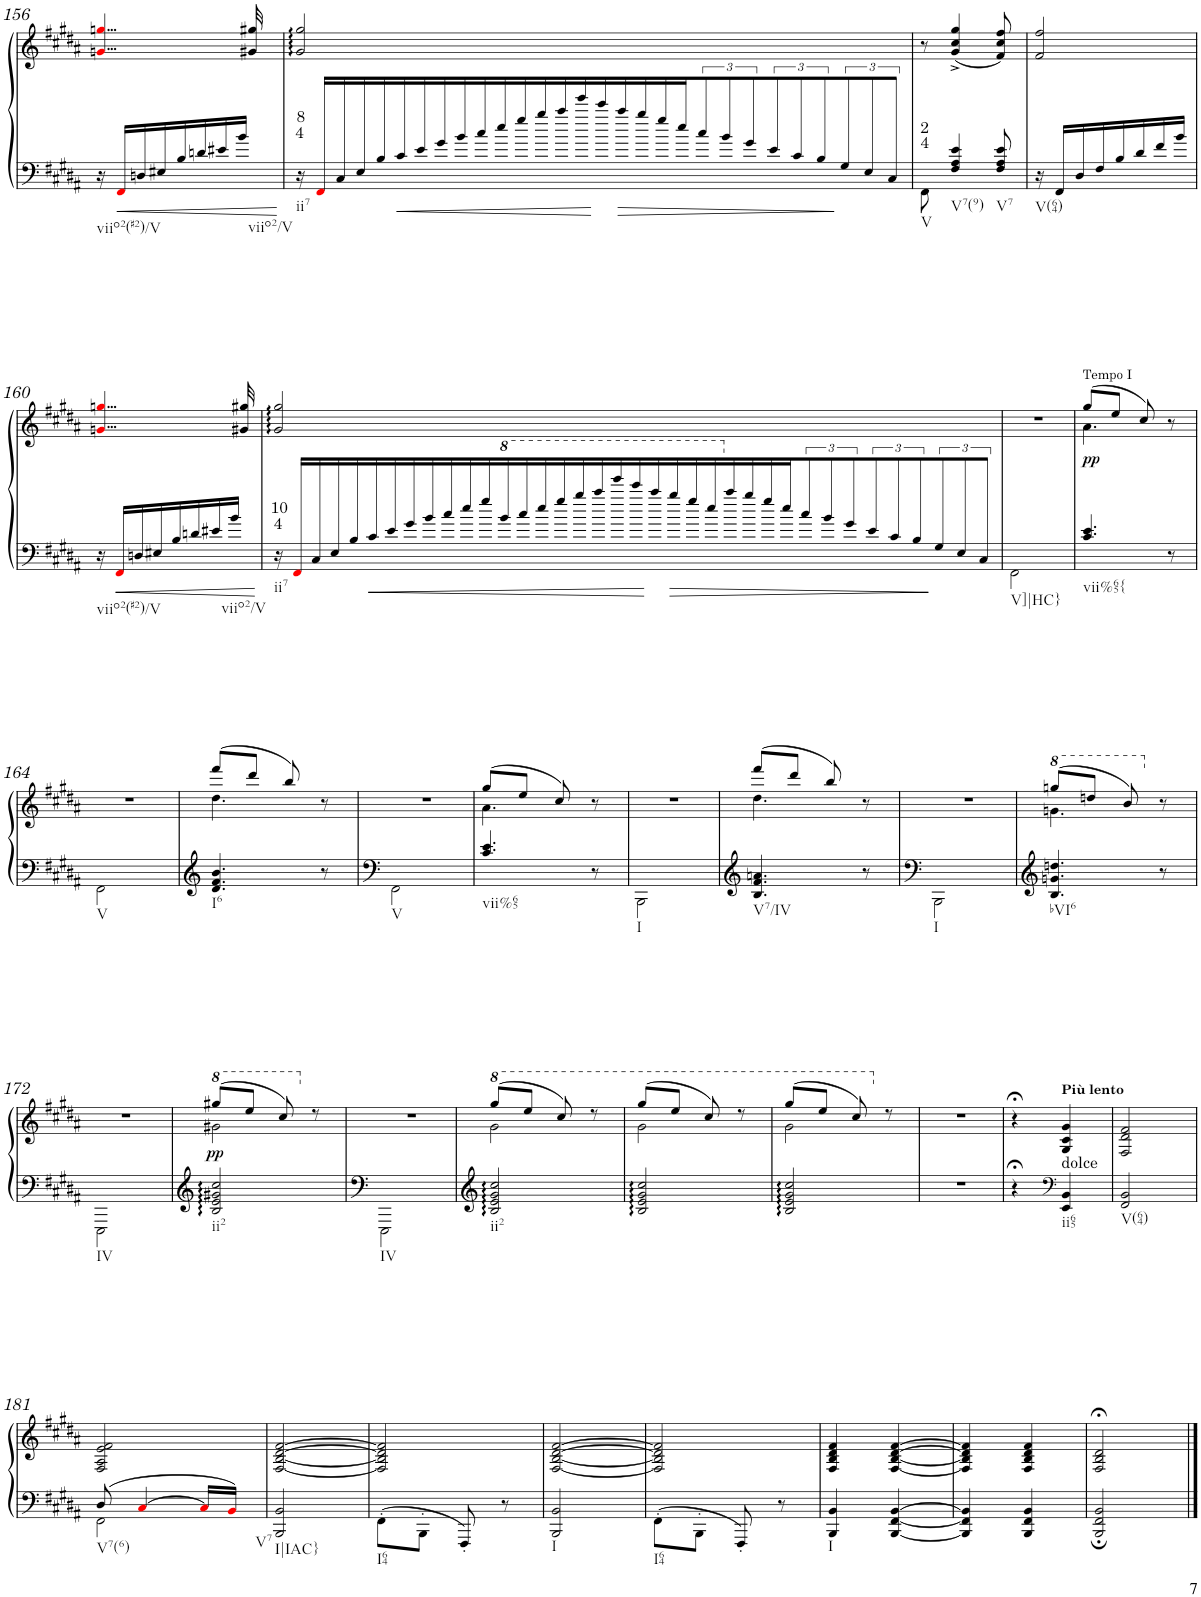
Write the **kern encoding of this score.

**kern	**kern	**dynam
*part1	*part1	*part1
*staff2	*staff1	*staff1/2
*I"Piano	*	*
*I'Pno.	*	*
!!LO:PB:g=z
*clefG2	*clefG2	*
*k[f#c#g#d#a#]	*k[f#c#g#d#a#]	*
*M2/4	*M2/4	*
=156	=156	=156
!LO:TX:b:t=viio2(#2)/V	!	!
16r	4...gni/ 4...ggni/	.
16FF#i/LL	.	.
16Dn/	.	.
16E#X/	.	.
16B/	.	.
16dn/	.	.
16e#X/	.	.
!LO:TX:b:t=viio2/V	!	!
16b/JJ	.	.
.	32g#X/ 32gg#X/	.
=157	=157	=157
!LO:TX:a:t=8	!	!
!LO:TX:a:t=4	!	!
!LO:TX:b:t=ii7	!	!
16r	2g#/ 2gg#/	.
16FF#i/LL	.	.
16C#/	.	.
16E/	.	.
16B/	.	.
16c#/	.	.
16e/	.	.
16g#/	.	.
16b/	1.ryy	.
16cc#/	.	.
16ee/	.	.
16gg#/	.	.
16bb/	.	.
16ccc#/	.	.
16ggg#/	.	.
16eee/	.	.
16ccc#/	.	.
16bb/	.	.
16gg#/	.	.
16ee/J	.	.
12cc#/	.	.
12b/	.	.
12g#/	.	.
12e/	.	.
12c#/	.	.
12B/	.	.
12G#/	.	.
12E/	.	.
12C#/J	.	.
=158	=158	=158
!LO:TX:a:t=4	!	!
!LO:TX:a:t=2	!	!
!LO:TX:b:t=V	!	!
8FF#\	8r	.
!LO:TX:b:t=V7(9)	!	!
4F#/ 4A#/ 4e/	(4g#/^ 4cc#/^ 4gg#/^	.
!LO:TX:b:t=V7	!	!
8F#/ 8A#/ 8e/	8f#/ 8cc#/ 8ff#/)	.
=159	=159	=159
!LO:TX:b:t=V(64)	!	!
16r	2f#/ 2ff#/	.
16FF#/LL	.	.
16D#/	.	.
16F#/	.	.
16B/	.	.
16d#/	.	.
16f#/	.	.
16b/JJ	.	.
!!LO:LB:g=z
=160	=160	=160
!LO:TX:b:t=viio2(#2)/V	!	!
16r	4...gni/ 4...ggni/	.
16FF#i/LL	.	.
16Dn/	.	.
16E#X/	.	.
16B/	.	.
16dn/	.	.
16e#X/	.	.
!LO:TX:b:t=viio2/V	!	!
16b/JJ	.	.
.	32g#X/ 32gg#X/	.
=161	=161	=161
!LO:TX:a:t=10	!	!
!LO:TX:a:t=4	!	!
!LO:TX:b:t=ii7	!	!
16r	2g#/ 2gg#/	.
16FF#i/LL	.	.
16C#/	.	.
16E/	.	.
16B/	.	.
16c#/	.	.
16e/	.	.
16g#/	.	.
16b/	0ryy	.
16cc#/	.	.
16ee/	.	.
16gg#/	.	.
*8va	*	*
16bb/	.	.
16ccc#/	.	.
16eee/	.	.
16ggg#/	.	.
16bbb/	.	.
16cccc#/	.	.
16gggg#/	.	.
16eeee/	.	.
16cccc#/	.	.
16bbb/	.	.
16ggg#/	.	.
16eee/	.	.
*X8va	*	*
16ccc#/	.	.
16bb/	.	.
16gg#/	.	.
16ee/J	.	.
12cc#/	.	.
12b/	.	.
12g#/	.	.
12e/	.	.
12c#/	.	.
12B/	.	.
12G#/	.	.
12E/	.	.
12C#/J	.	.
=162	=162	=162
!LO:TX:b:t=V]|HC}	!	!
2FF#\	2r	.
=163	=163	=163
*	*^	*
!	!LO:TX:a:t=Tempo I	!	!
!LO:TX:b:t=vii%65{	!	!	!
!	!	!	!LO:DY:b
4.c#/ 4.e/	(8gg#/L	4.a#\	pp
.	8ee/J	.	.
.	8cc#/)	.	.
8r	8r	8ryy	.
!!LO:LB:g=z
=164	=164	=164	=164
!LO:TX:b:t=V	!	!	!
*	*v	*v	*
2FF#\	2r	.
=165	=165	=165
*	*^	*
!LO:TX:b:t=I6	!	!	!
4.d#/ 4.f#/ 4.b/	(8fff#/L	4.dd#\	.
.	8ddd#/J	.	.
.	8bb/)	.	.
8r	8r	8ryy	.
=166	=166	=166	=166
!LO:TX:b:t=V	!	!	!
*	*v	*v	*
2FF#\	2r	.
=167	=167	=167
*	*^	*
!LO:TX:b:t=vii%65	!	!	!
4.c#/ 4.e/	(8gg#/L	4.a#\	.
.	8ee/J	.	.
.	8cc#/)	.	.
8r	8r	8ryy	.
=168	=168	=168	=168
!LO:TX:b:t=I	!	!	!
*	*v	*v	*
2BBB\	2r	.
=169	=169	=169
*	*^	*
!LO:TX:b:t=V7/IV	!	!	!
4.B/ 4.f#/ 4.an/	(8fff#/L	4.dd#\	.
.	8ddd#/J	.	.
.	8bb/)	.	.
8r	8r	8ryy	.
=170	=170	=170	=170
!LO:TX:b:t=I	!	!	!
*	*v	*v	*
2BBB\	2r	.
=171	=171	=171
*	*8va	*
*	*^	*
!LO:TX:b:t=bVI6	!	!	!
4.B/ 4.gn/ 4.ddn/	(8gggn/L	4.ggn\	.
.	8dddn/J	.	.
.	8bb/)	.	.
*	*X8va	*	*
8r	8r	8ryy	.
!!LO:LB:g=z
=172	=172	=172	=172
!LO:TX:b:t=IV	!	!	!
*	*v	*v	*
2EEE\	2r	.
=173	=173	=173
*	*8va	*
*	*^	*
!LO:TX:b:t=ii2	!	!	!
!	!	!	!LO:DY:b
2B/ 2e/ 2g#X/ 2cc#/	(8ggg#X/L	2gg#X\	pp
.	8eee/J	.	.
.	8ccc#/)	.	.
*	*X8va	*	*
.	8r	.	.
*	*v	*v	*
=174	=174	=174
!LO:TX:b:t=IV	!	!
2EEE\	2r	.
=175	=175	=175
*	*8va	*
*	*^	*
!LO:TX:b:t=ii2	!	!	!
2B/ 2e/ 2g#/ 2cc#/	(8ggg#/L	2gg#\	.
.	8eee/J	.	.
.	8ccc#/)	.	.
.	8r	.	.
=176	=176	=176	=176
2B/ 2e/ 2g#/ 2cc#/	(8ggg#/L	2gg#\	.
.	8eee/J	.	.
.	8ccc#/)	.	.
.	8r	.	.
=177	=177	=177	=177
2B/ 2e/ 2g#/ 2cc#/	(8ggg#/L	2gg#\	.
.	8eee/J	.	.
.	8ccc#/)	.	.
*	*X8va	*	*
.	8r	.	.
*	*v	*v	*
=178	=178	=178
2r	2r	.
=179	=179	=179
4r;<	4r;<	.
*clefF4	*	*
!	!LO:TX:b:t=dolce	!
!	!LO:TX:a:B:t=Più lento	!
!LO:TX:b:t=ii65	!	!
4EE/ 4BB/	4G#/ 4c#/ 4g#/	.
=180	=180	=180
!LO:TX:b:t=V(64)	!	!
2FF#/ 2BB/	2F#/ 2d#/ 2f#/	.
!!LO:LB:g=z
=181	=181	=181
*^	*	*
!LO:TX:b:t=V7(6)	!	!	!
8D#/	2FF#\	2F#/ 2A#/ 2e/ 2f#/	.
[4C#i/	.	.	.
16C#i/LL]	.	.	.
!LO:TX:b:t=V7	!	!	!
16BBi/JJ	.	.	.
*v	*v	*	*
=182	=182	=182
!LO:TX:b:t=I|IAC}	!	!
2BBB/ 2BB/	[2F#/ [2B/ [2d#/ [2f#/	.
=183	=183	=183
!LO:TX:b:t=I64	!	!
8FF#'\L	2F#/] 2B/] 2d#/] 2f#/]	.
8BBB'\J	.	.
8FFF#'/	.	.
8r	.	.
=184	=184	=184
!LO:TX:b:t=I	!	!
2BBB/ 2BB/	[2F#/ [2B/ [2d#/ [2f#/	.
=185	=185	=185
!LO:TX:b:t=I64	!	!
8FF#'\L	2F#/] 2B/] 2d#/] 2f#/]	.
8BBB'\J	.	.
8FFF#'/	.	.
8r	.	.
=186	=186	=186
!LO:TX:b:t=I	!	!
4BBB/ 4BB/	4F#/ 4B/ 4d#/ 4f#/	.
[4BBB/ [4FF#/ [4BB/	[4F#/ [4B/ [4d#/ [4f#/	.
=187	=187	=187
4BBB/] 4FF#/] 4BB/]	4F#/] 4B/] 4d#/] 4f#/]	.
4BBB/ 4FF#/ 4BB/	4F#/ 4B/ 4d#/ 4f#/	.
=188	=188	=188
2BBB/; 2FF#/; 2BB/;	2F#/;< 2B/;< 2d#/;<	.
==	==	==
*-	*-	*-
